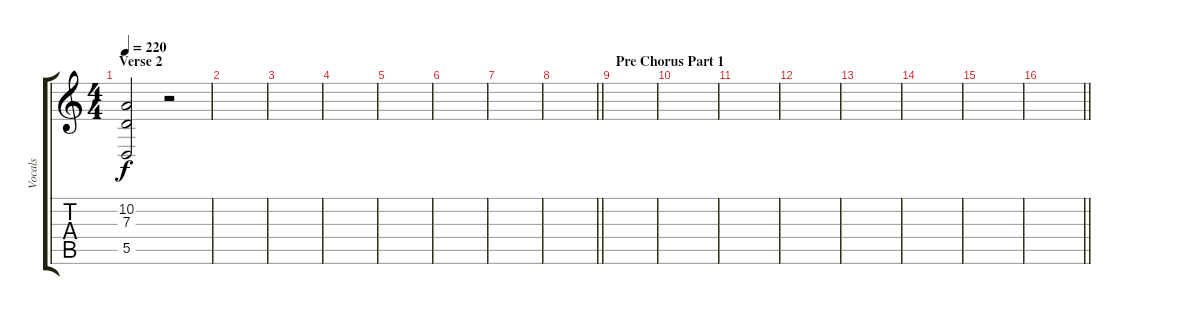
\track ("Vocals" "Vocals") {instrument lead2sawtooth}
\staff {score tabs}
\tuning (E4 B3 G3 D3 A2 E2) {hide}
\ts (4 4)
\section ("" "Verse 2")
\tempo 220
\clef g2
\ks c
(10.2 7.3 5.5).2{dy f} r.2 |
|
|
|
|
|
|
\barLineRight lightlight
|
\section ("" "Pre Chorus Part 1")
|
|
|
|
|
|
|
\barLineRight lightlight
